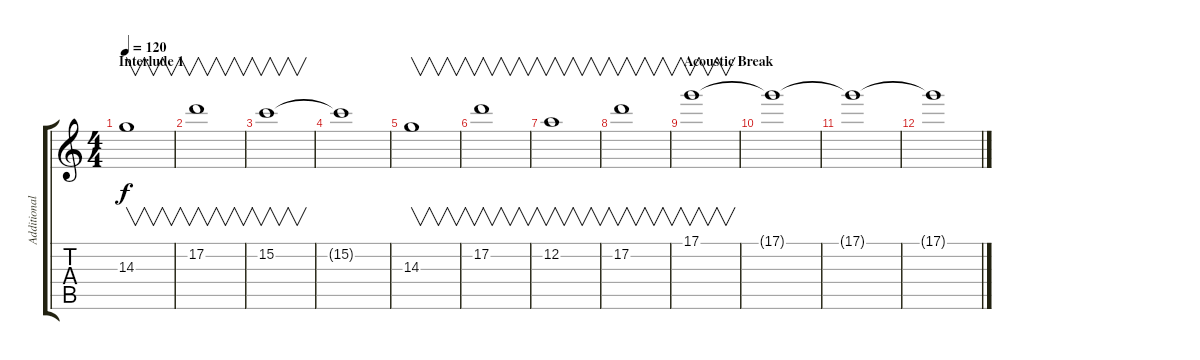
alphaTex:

\track ("Additional lead 1" "Additional") {instrument distortionguitar}
\staff {score tabs}
\tuning (D4 A3 F3 C3 G2 D2) {hide}
\ts (4 4)
\section ("" "Interlude 1")
\tempo 120
\clef g2
\ks c
14.3.1{v dy f} |
17.2.1{v} |
15.2.1{v} |
15.2{t}.1 |
14.3.1{v} |
17.2.1{v} |
12.2.1{v} |
17.2.1{v} |
\section ("" "Acoustic Break")
17.1.1{v} |
17.1{t}.1 |
17.1{t}.1{volume 0} |
17.1{t}.1
